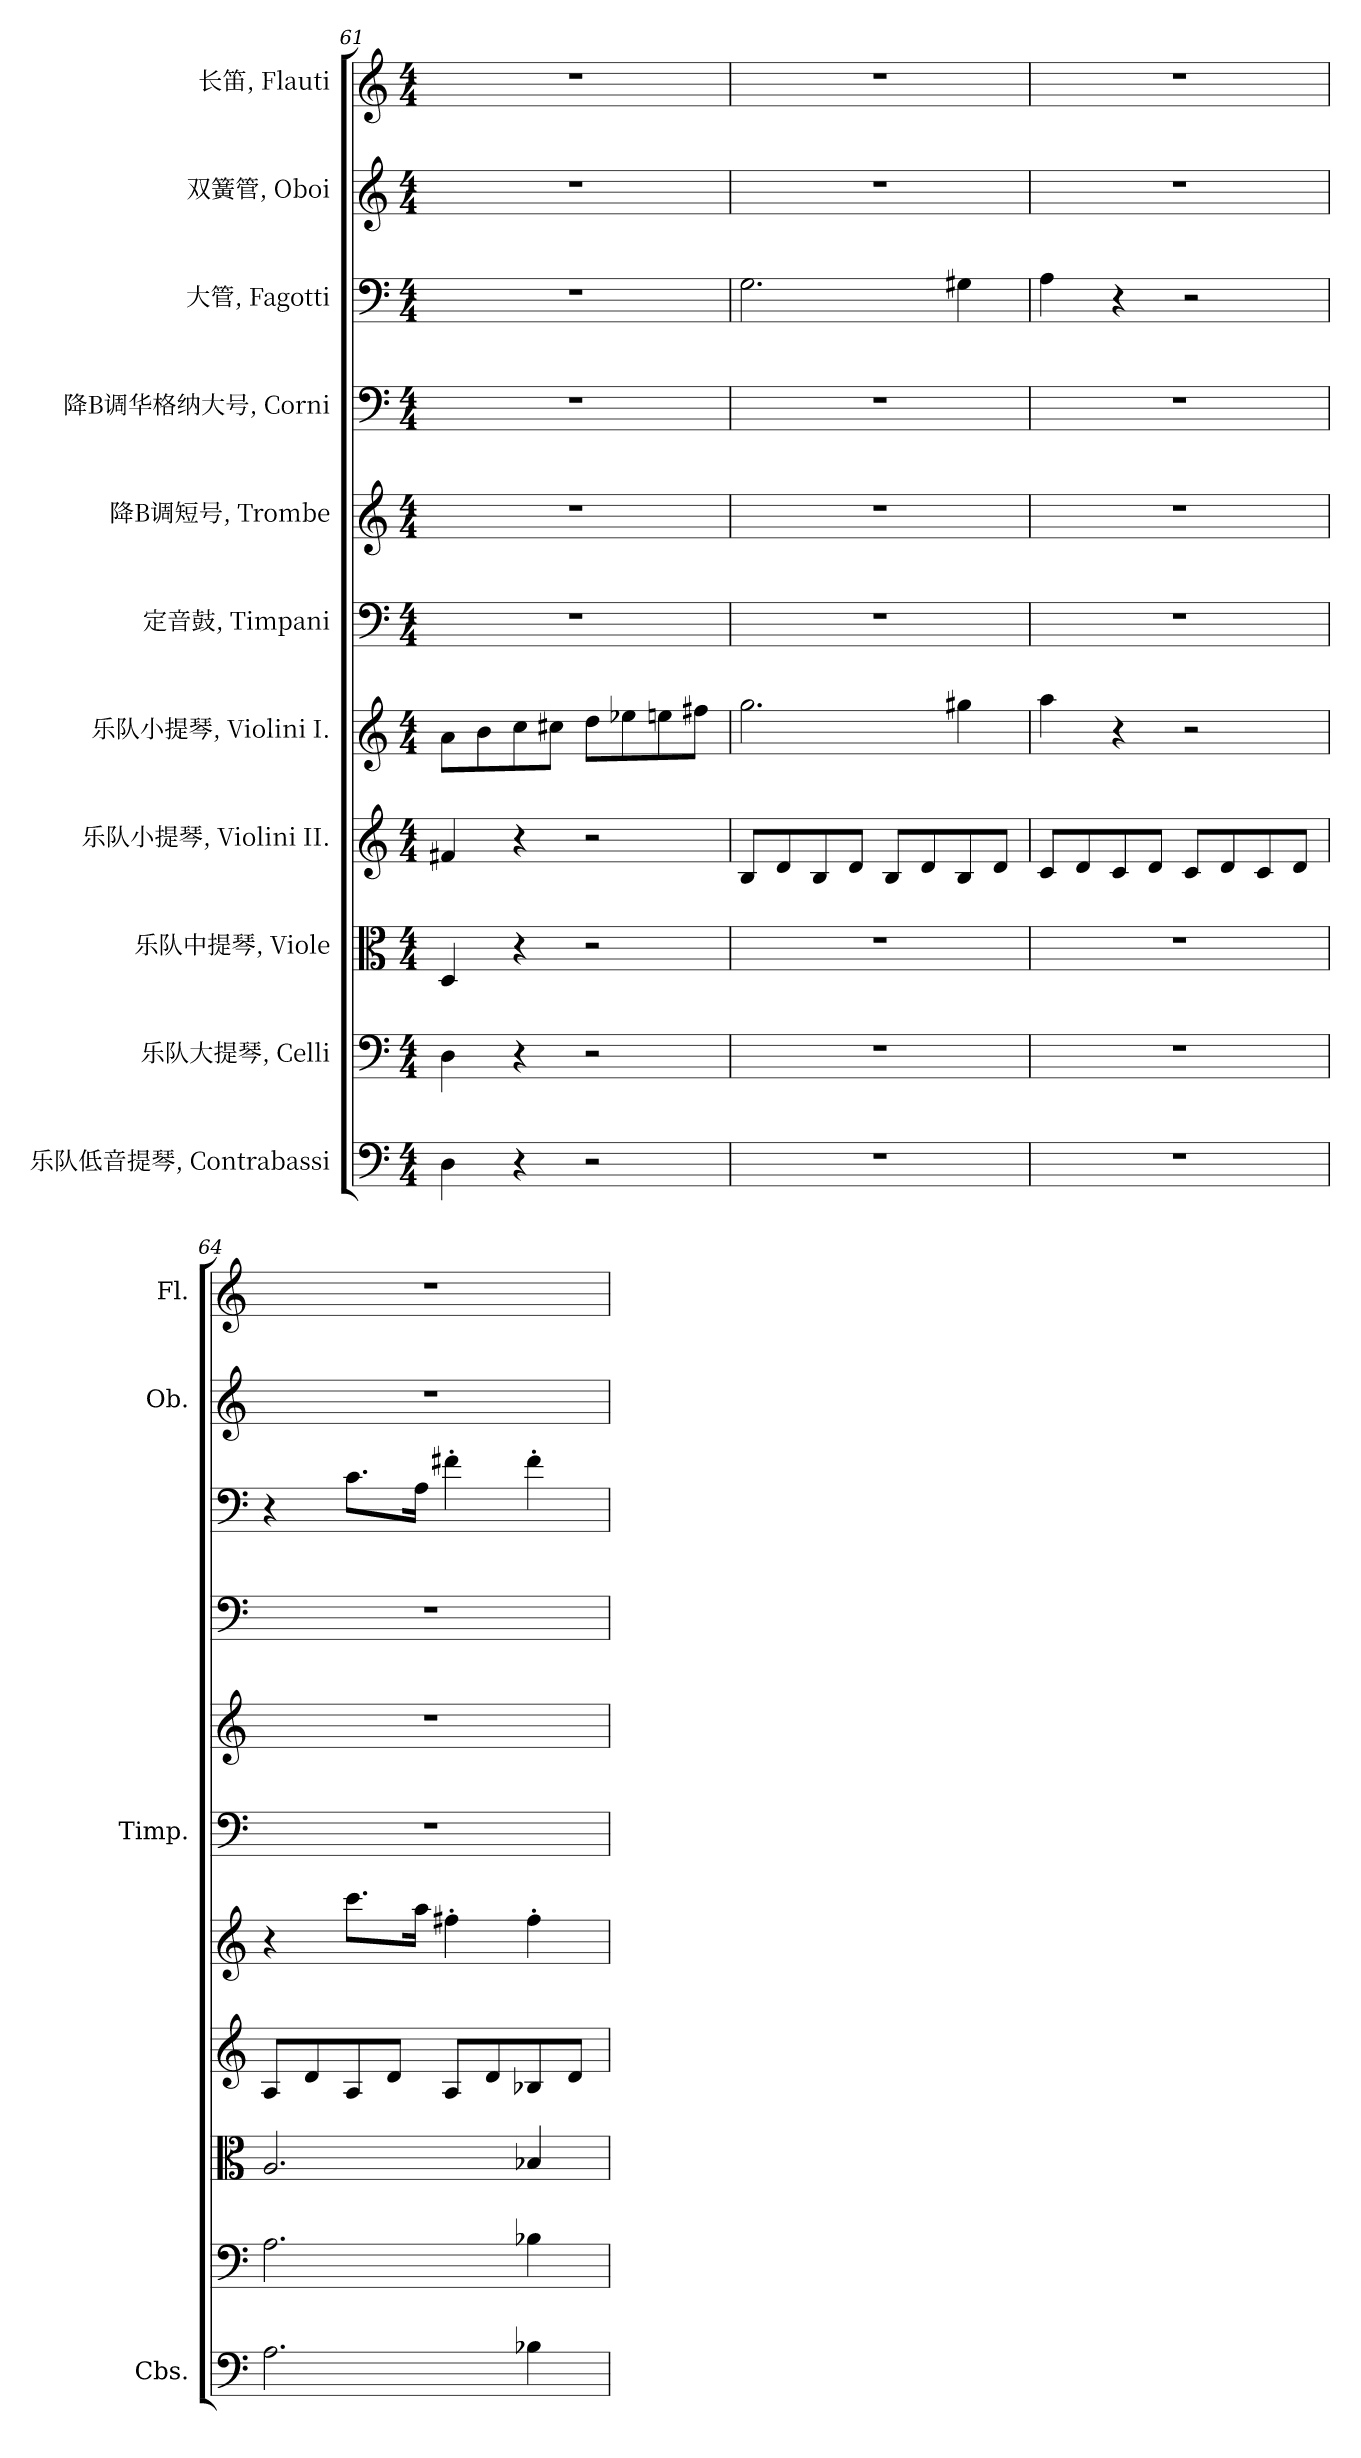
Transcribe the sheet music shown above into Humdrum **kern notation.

**kern	**kern	**kern	**kern	**kern	**kern	**kern	**kern	**kern	**kern	**kern
*part11	*part10	*part9	*part8	*part7	*part6	*part5	*part4	*part3	*part2	*part1
*staff11	*staff10	*staff9	*staff8	*staff7	*staff6	*staff5	*staff4	*staff3	*staff2	*staff1
*I"乐队低音提琴, Contrabassi	*I"乐队大提琴, Celli	*I"乐队中提琴, Viole	*I"乐队小提琴, Violini II.	*I"乐队小提琴, Violini I.	*I"定音鼓, Timpani	*I"降B调短号, Trombe	*I"降B调华格纳大号, Corni	*I"大管, Fagotti	*I"双簧管, Oboi	*I"长笛, Flauti
*I'Cbs.	*	*	*	*	*I'Timp.	*	*	*	*I'Ob.	*I'Fl.
!!LO:PB:g=z
*clefF4	*clefF4	*clefC3	*clefG2	*clefG2	*clefF4	*clefG2	*clefF4	*clefF4	*clefG2	*clefG2
*ITrd7c12	*	*	*	*	*	*ITrd1c2	*ITrd1c2	*	*	*
*k[]	*k[]	*k[]	*k[]	*k[]	*k[]	*k[b-e-]	*k[b-e-]	*k[]	*k[]	*k[]
*M4/4	*M4/4	*M4/4	*M4/4	*M4/4	*M4/4	*M4/4	*M4/4	*M4/4	*M4/4	*M4/4
=61	=61	=61	=61	=61	=61	=61	=61	=61	=61	=61
4DD\	4D\	4D/	4f#X/	8a\L	1r	1r	1r	1r	1r	1r
.	.	.	.	8b\	.	.	.	.	.	.
4r	4r	4r	4r	8cc\	.	.	.	.	.	.
.	.	.	.	8cc#X\J	.	.	.	.	.	.
2r	2r	2r	2r	8dd\L	.	.	.	.	.	.
.	.	.	.	8ee-X\	.	.	.	.	.	.
.	.	.	.	8een\	.	.	.	.	.	.
.	.	.	.	8ff#X\J	.	.	.	.	.	.
=62	=62	=62	=62	=62	=62	=62	=62	=62	=62	=62
1r	1r	1r	8B/L	2.gg\	1r	1r	1r	2.G\	1r	1r
.	.	.	8d/	.	.	.	.	.	.	.
.	.	.	8B/	.	.	.	.	.	.	.
.	.	.	8d/J	.	.	.	.	.	.	.
.	.	.	8B/L	.	.	.	.	.	.	.
.	.	.	8d/	.	.	.	.	.	.	.
.	.	.	8B/	4gg#X\	.	.	.	4G#X\	.	.
.	.	.	8d/J	.	.	.	.	.	.	.
=63	=63	=63	=63	=63	=63	=63	=63	=63	=63	=63
1r	1r	1r	8c/L	4aa\	1r	1r	1r	4A\	1r	1r
.	.	.	8d/	.	.	.	.	.	.	.
.	.	.	8c/	4r	.	.	.	4r	.	.
.	.	.	8d/J	.	.	.	.	.	.	.
.	.	.	8c/L	2r	.	.	.	2r	.	.
.	.	.	8d/	.	.	.	.	.	.	.
.	.	.	8c/	.	.	.	.	.	.	.
.	.	.	8d/J	.	.	.	.	.	.	.
=64	=64	=64	=64	=64	=64	=64	=64	=64	=64	=64
2.AA\	2.A\	2.A/	8A/L	4r	1r	1r	1r	4r	1r	1r
.	.	.	8d/	.	.	.	.	.	.	.
.	.	.	8A/	8.ccc\L	.	.	.	8.c\L	.	.
.	.	.	8d/J	.	.	.	.	.	.	.
.	.	.	.	16aa\Jk	.	.	.	16A\Jk	.	.
.	.	.	8A/L	4ff#X'\	.	.	.	4f#X'\	.	.
.	.	.	8d/	.	.	.	.	.	.	.
4BB-X\	4B-X\	4B-X/	8B-X/	4ff#'\	.	.	.	4f#'\	.	.
.	.	.	8d/J	.	.	.	.	.	.	.
=	=	=	=	=	=	=	=	=	=	=
*-	*-	*-	*-	*-	*-	*-	*-	*-	*-	*-
